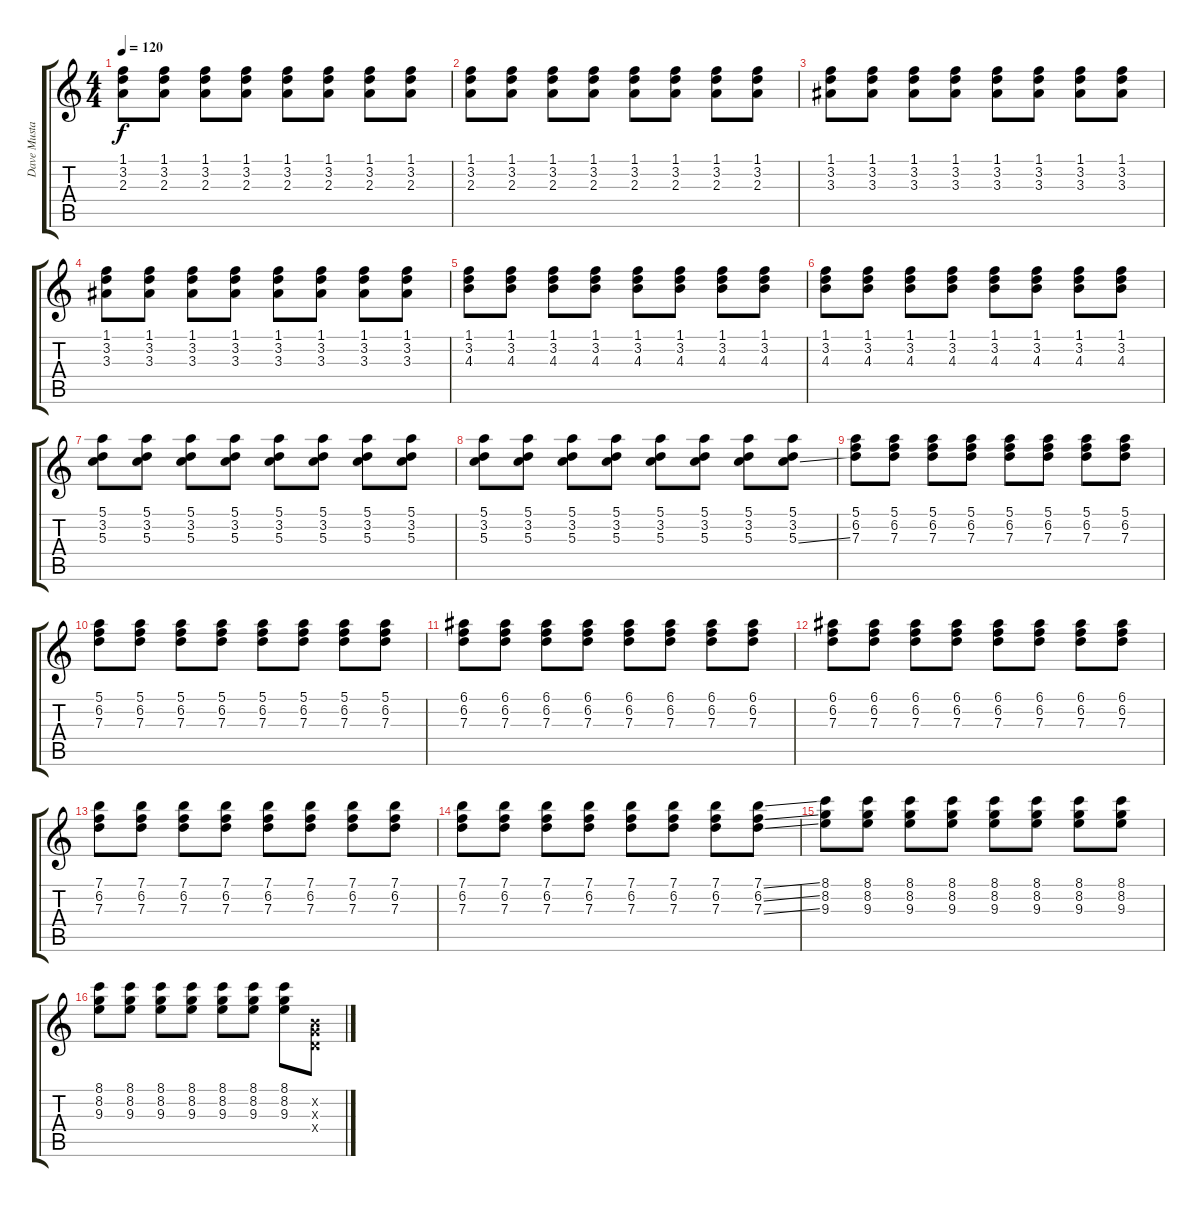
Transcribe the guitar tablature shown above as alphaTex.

\track ("Dave Mustaine" "Dave Musta") {instrument distortionguitar}
\staff {score tabs}
\tuning (E4 B3 G3 D3 A2 E2) {hide}
\ts (4 4)
\tempo 120
\clef g2
\ks c
(1.1 3.2 2.3).8{dy f instrument distortionguitar} (1.1 3.2 2.3).8 (1.1 3.2 2.3).8 (1.1 3.2 2.3).8 (1.1 3.2 2.3).8 (1.1 3.2 2.3).8 (1.1 3.2 2.3).8 (1.1 3.2 2.3).8 |
(1.1 3.2 2.3).8 (1.1 3.2 2.3).8 (1.1 3.2 2.3).8 (1.1 3.2 2.3).8 (1.1 3.2 2.3).8 (1.1 3.2 2.3).8 (1.1 3.2 2.3).8 (1.1 3.2 2.3).8 |
(1.1 3.2 3.3).8 (1.1 3.2 3.3).8 (1.1 3.2 3.3).8 (1.1 3.2 3.3).8 (1.1 3.2 3.3).8 (1.1 3.2 3.3).8 (1.1 3.2 3.3).8 (1.1 3.2 3.3).8 |
(1.1 3.2 3.3).8 (1.1 3.2 3.3).8 (1.1 3.2 3.3).8 (1.1 3.2 3.3).8 (1.1 3.2 3.3).8 (1.1 3.2 3.3).8 (1.1 3.2 3.3).8 (1.1 3.2 3.3).8 |
(1.1 3.2 4.3).8 (1.1 3.2 4.3).8 (1.1 3.2 4.3).8 (1.1 3.2 4.3).8 (1.1 3.2 4.3).8 (1.1 3.2 4.3).8 (1.1 3.2 4.3).8 (1.1 3.2 4.3).8 |
(1.1 3.2 4.3).8 (1.1 3.2 4.3).8 (1.1 3.2 4.3).8 (1.1 3.2 4.3).8 (1.1 3.2 4.3).8 (1.1 3.2 4.3).8 (1.1 3.2 4.3).8 (1.1 3.2 4.3).8 |
(5.1 3.2 5.3).8 (5.1 3.2 5.3).8 (5.1 3.2 5.3).8 (5.1 3.2 5.3).8 (5.1 3.2 5.3).8 (5.1 3.2 5.3).8 (5.1 3.2 5.3).8 (5.1 3.2 5.3).8 |
(5.1 3.2 5.3).8 (5.1 3.2 5.3).8 (5.1 3.2 5.3).8 (5.1 3.2 5.3).8 (5.1 3.2 5.3).8 (5.1 3.2 5.3).8 (5.1 3.2 5.3).8 (5.1 3.2 5.3{ss}).8 |
(5.1 6.2 7.3).8 (5.1 6.2 7.3).8 (5.1 6.2 7.3).8 (5.1 6.2 7.3).8 (5.1 6.2 7.3).8 (5.1 6.2 7.3).8 (5.1 6.2 7.3).8 (5.1 6.2 7.3).8 |
(5.1 6.2 7.3).8 (5.1 6.2 7.3).8 (5.1 6.2 7.3).8 (5.1 6.2 7.3).8 (5.1 6.2 7.3).8 (5.1 6.2 7.3).8 (5.1 6.2 7.3).8 (5.1 6.2 7.3).8 |
(6.1 6.2 7.3).8 (6.1 6.2 7.3).8 (6.1 6.2 7.3).8 (6.1 6.2 7.3).8 (6.1 6.2 7.3).8 (6.1 6.2 7.3).8 (6.1 6.2 7.3).8 (6.1 6.2 7.3).8 |
(6.1 6.2 7.3).8 (6.1 6.2 7.3).8 (6.1 6.2 7.3).8 (6.1 6.2 7.3).8 (6.1 6.2 7.3).8 (6.1 6.2 7.3).8 (6.1 6.2 7.3).8 (6.1 6.2 7.3).8 |
(7.1 6.2 7.3).8 (7.1 6.2 7.3).8 (7.1 6.2 7.3).8 (7.1 6.2 7.3).8 (7.1 6.2 7.3).8 (7.1 6.2 7.3).8 (7.1 6.2 7.3).8 (7.1 6.2 7.3).8 |
(7.1 6.2 7.3).8 (7.1 6.2 7.3).8 (7.1 6.2 7.3).8 (7.1 6.2 7.3).8 (7.1 6.2 7.3).8 (7.1 6.2 7.3).8 (7.1 6.2 7.3).8 (7.1{ss} 6.2{ss} 7.3{ss}).8 |
(8.1 8.2 9.3).8 (8.1 8.2 9.3).8 (8.1 8.2 9.3).8 (8.1 8.2 9.3).8 (8.1 8.2 9.3).8 (8.1 8.2 9.3).8 (8.1 8.2 9.3).8 (8.1 8.2 9.3).8 |
(8.1 8.2 9.3).8 (8.1 8.2 9.3).8 (8.1 8.2 9.3).8 (8.1 8.2 9.3).8 (8.1 8.2 9.3).8 (8.1 8.2 9.3).8 (8.1 8.2 9.3).8 (0.2{x} 0.3{x} 0.4{x}).8
